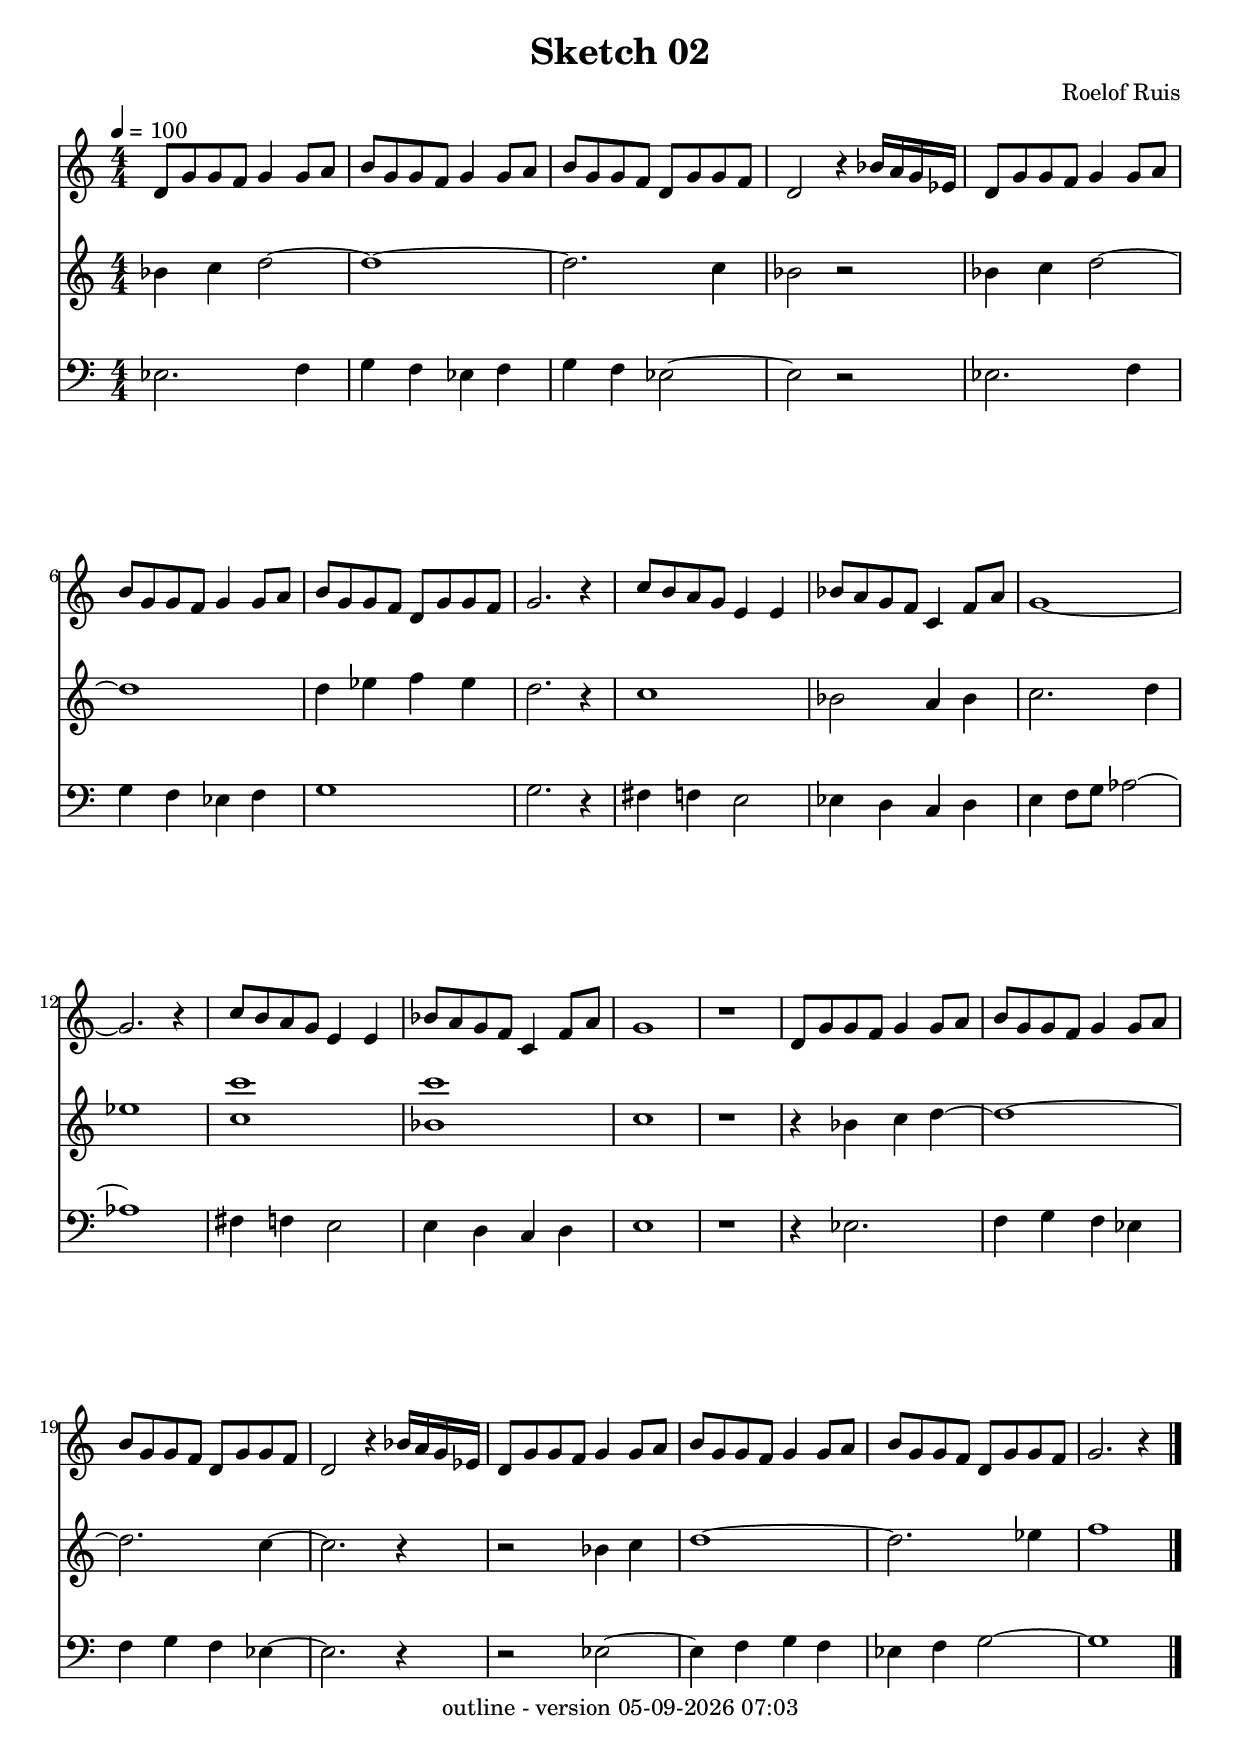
\version "2.24"
% -*- output: ./;

globalOptions = {
  \compressEmptyMeasures
  \numericTimeSignature
  \tempo 4=100
}

chordmusic = \chordmode {
  \set chordChanges = ##t
  
  % Chord
}

tenorSax = \relative c' {
  \globalOptions
  \clef treble
  
  d8 g g f g4 g8 a |
  b g g f g4 g8 a |
  b g g f d g g f |
  d2 r4 bes'16 a g es |
  
  d8 g g f g4 g8 a |
  b g g f g4 g8 a |
  b g g f d g g f |
  g2. r4 |
  
  c8 b a g e4 e4 |
  bes'8 a g f c4 f8 a |
  g1~ |
  g2. r4 |
  
  c8 b a g e4 e |
  bes'8 a g f c4 f8 a |
  g1 |
  r1 |
  
  d8 g g f g4 g8 a |
  b g g f g4 g8 a |
  b g g f d g g f |
  d2 r4 bes'16 a g es |
  
  d8 g g f g4 g8 a |
  b g g f g4 g8 a |
  b g g f d g g f |
  g2. r4 |
  
  \bar "|."
}

accordion = \relative c'' {
  \globalOptions
  \clef treble
  
  bes4 c d2~ |
  d1~ |
  d2. c4 |
  bes2 r2 |
  
  bes4 c d2~ |
  d1 |
  d4 es f es |
  d2. r4 |
  
  c1 |
  bes2 a4 bes |
  c2. d4 |
  es1 |
  
  <c c'>1 |
  <bes c'>1 |
  c1 |
  r1 |

  r4 bes4 c d4~ |
  d1~ |
  d2. c4~ |
  c2. r4 |
  
  r2 bes4 c |
  d1~ |
  d2. es4 |
  f1 |

  \bar "|."
}

bass = \relative c {
  \globalOptions
  \clef bass
  
  es2. f4 |
  g f es f |
  g f es2~ |
  es2 r2 |
  
  es2. f4 |
  g4 f es f |
  g1 |
  g2. r4 |
    
  fis4 f e2 |
  es4 d c d |
  e f8 g as2~ |
  as1 |
  
  fis4 f e2 |
  e4 d c d |
  e1 |
  r1 |
  
  r4 es2. |
  f4 g f es |
  f g f es~ |
  es2. r4 |
  
  r2 es2~ |
  es4 f g f |
  es f g2~ |
  g1 |
    
  \bar "|."

}

% --- BOOKS --- %
title = "Sketch 02"
bookname = "Sketch02"
composer = "Roelof Ruis"
date = #(strftime "%d-%m-%Y %H:%M" (localtime (current-time)))
docVersion = #(string-append "outline - version " date)

BookFull = \book {
  \bookOutputName #(string-append bookname "_Full")
  \paper {
    indent = 0.0
    ragged-last-bottom = ##f
    print-all-headers = ##t
    %max-systems-per-page = 16
  }
  
  \header {
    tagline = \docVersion
  }
  
  \score {
    \header {
      title = \title
      composer = \composer
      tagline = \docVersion
    }
    <<
      \new ChordNames { \chordmusic }
      \new Staff = "saxophone" \tenorSax
      \new Staff = "accordion" \accordion
      \new Staff = "bass" \bass
    >>
  
    \layout {
      \context {
        \Score
        \remove Mark_engraver
        \remove Text_mark_engraver
        \remove Staff_collecting_engraver
      }
      \context {
        \Staff
        \consists Mark_engraver
        \consists Text_mark_engraver
        \consists Staff_collecting_engraver
      }
    }
  }
}

BookTenorSax = \book {
  \bookOutputName #(string-append bookname "_TenorSax")
  \paper {
    indent = 0.0
    ragged-last-bottom = ##f
    print-all-headers = ##f
    max-systems-per-page = 12
  }
  
  \header {
    title = \title
    instrument = "Tenor Saxophone"
    composer = \composer
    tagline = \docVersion
  }
  
  \score {
    <<
      \new ChordNames { \transpose bes c' { \chordmusic } }
      \new Staff { \transpose bes c' \tenorSax }
    >>
  }
}

BookAccordion = \book {
  \bookOutputName #(string-append bookname "_Accordion")
  \paper {
    indent = 0.0
    ragged-last-bottom = ##f
    print-all-headers = ##f
    max-systems-per-page = 12
  }
  
  \header {
    title = \title
    composer = \composer
    instrument = "Accordion"
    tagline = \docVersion
  }
  
  \score {
    <<
      \new ChordNames { \chordmusic }
      \new Staff { \accordion }
    >>
  }
}

BookBass = \book {
  \bookOutputName #(string-append bookname "_Bass")
  \paper {
    indent = 0.0
    ragged-last-bottom = ##f
    print-all-headers = ##f
    max-systems-per-page = 12
  }
  
  \header {
    title = \title
    composer = \composer
    instrument = "Bass"
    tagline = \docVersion
  }
  
  \score {
    <<
      \new ChordNames { \chordmusic }
      \new Staff { \bass }
    >>
  }
}

Midi = \score {
  \bookOutputName \bookname
  <<
    \new Staff = "saxophone" {
      \set Staff.midiInstrument = "tenor sax"
      \set Staff.midiMinimumVolume = 0.6
      \set Staff.midiMaximumVolume = 0.9
      \unfoldRepeats { \transpose c c, { \tenorSax } }
    }
    \new Staff = "accordion" {
      \set Staff.midiInstrument = "reed organ"
      \set Staff.midiMinimumVolume = 0.3
      \set Staff.midiMaximumVolume = 0.6
      \unfoldRepeats { \transpose c c, { \accordion } }
    }
    \new Staff = "bass" {
      \set Staff.midiMinimumVolume = 0.4
      \set Staff.midiMaximumVolume = 0.9
      \set Staff.midiInstrument = "electric bass (finger)"
      \unfoldRepeats { \transpose c c, { \bass } }
    }
  >>
  
  \midi { }
}


\Midi
\BookFull
%\BookTenorSax
%\BookAccordion
%\BookBass